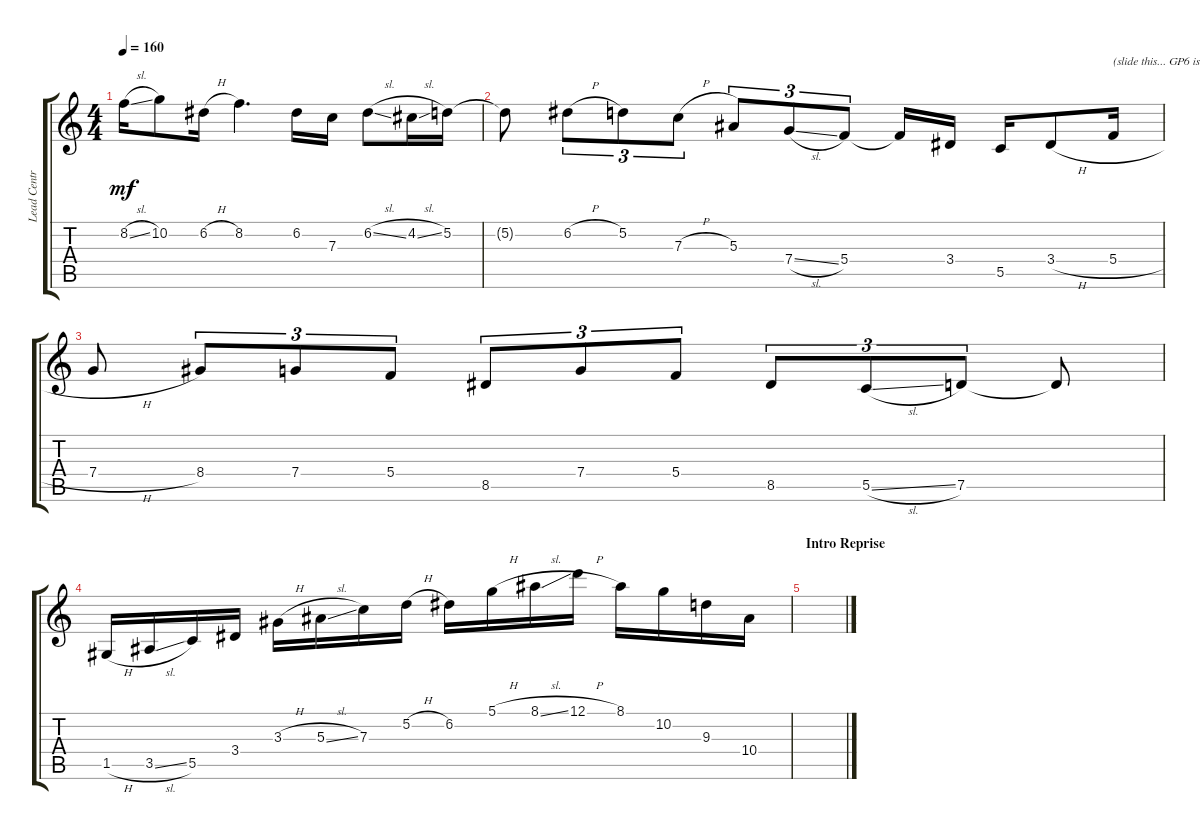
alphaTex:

\track ("Lead Centre" "Lead Centr") {instrument distortionguitar}
\staff {score tabs}
\tuning (D4 A3 F3 C3 G2 C2) {hide}
\ts (4 4)
\tempo 160
\clef g2
\ks c
8.2{sl}.16{dy mf} 10.2.8 6.2{h}.16 8.2.4{d} 6.2.16 7.3.16 6.2{sl}.8 4.2{sl}.16 5.2.16 |
5.2{t}.8 6.2{h}.8{tu (3 2)} 5.2.8{tu (3 2)} 7.3{h}.8{tu (3 2)} 5.3.8{tu (3 2)} 7.4{sl}.8{tu (3 2)} 5.4.8{tu (3 2)} 5.4{t}.16 3.4.16 5.5.16 3.4{h}.8 5.4{h}.16{txt "(slide this... GP6 is a bitch)"} |
7.4{h}.8 8.4.8{tu (3 2)} 7.4.8{tu (3 2)} 5.4.8{tu (3 2)} 8.5.8{tu (3 2)} 7.4.8{tu (3 2)} 5.4.8{tu (3 2)} 8.5.8{tu (3 2)} 5.5{sl}.8{tu (3 2)} 7.5.8{tu (3 2)} 7.5{t}.8 |
1.5{h}.16 3.5{sl}.16 5.5.16 3.4.16 3.3{h}.16 5.3{sl}.16 7.3.16 5.2{h}.16 6.2.16 5.1{h}.16 8.1{sl}.16 12.1{h}.16 8.1.16 10.2.16 9.3.16 10.4.16 |
\section ("" "Intro Reprise")
